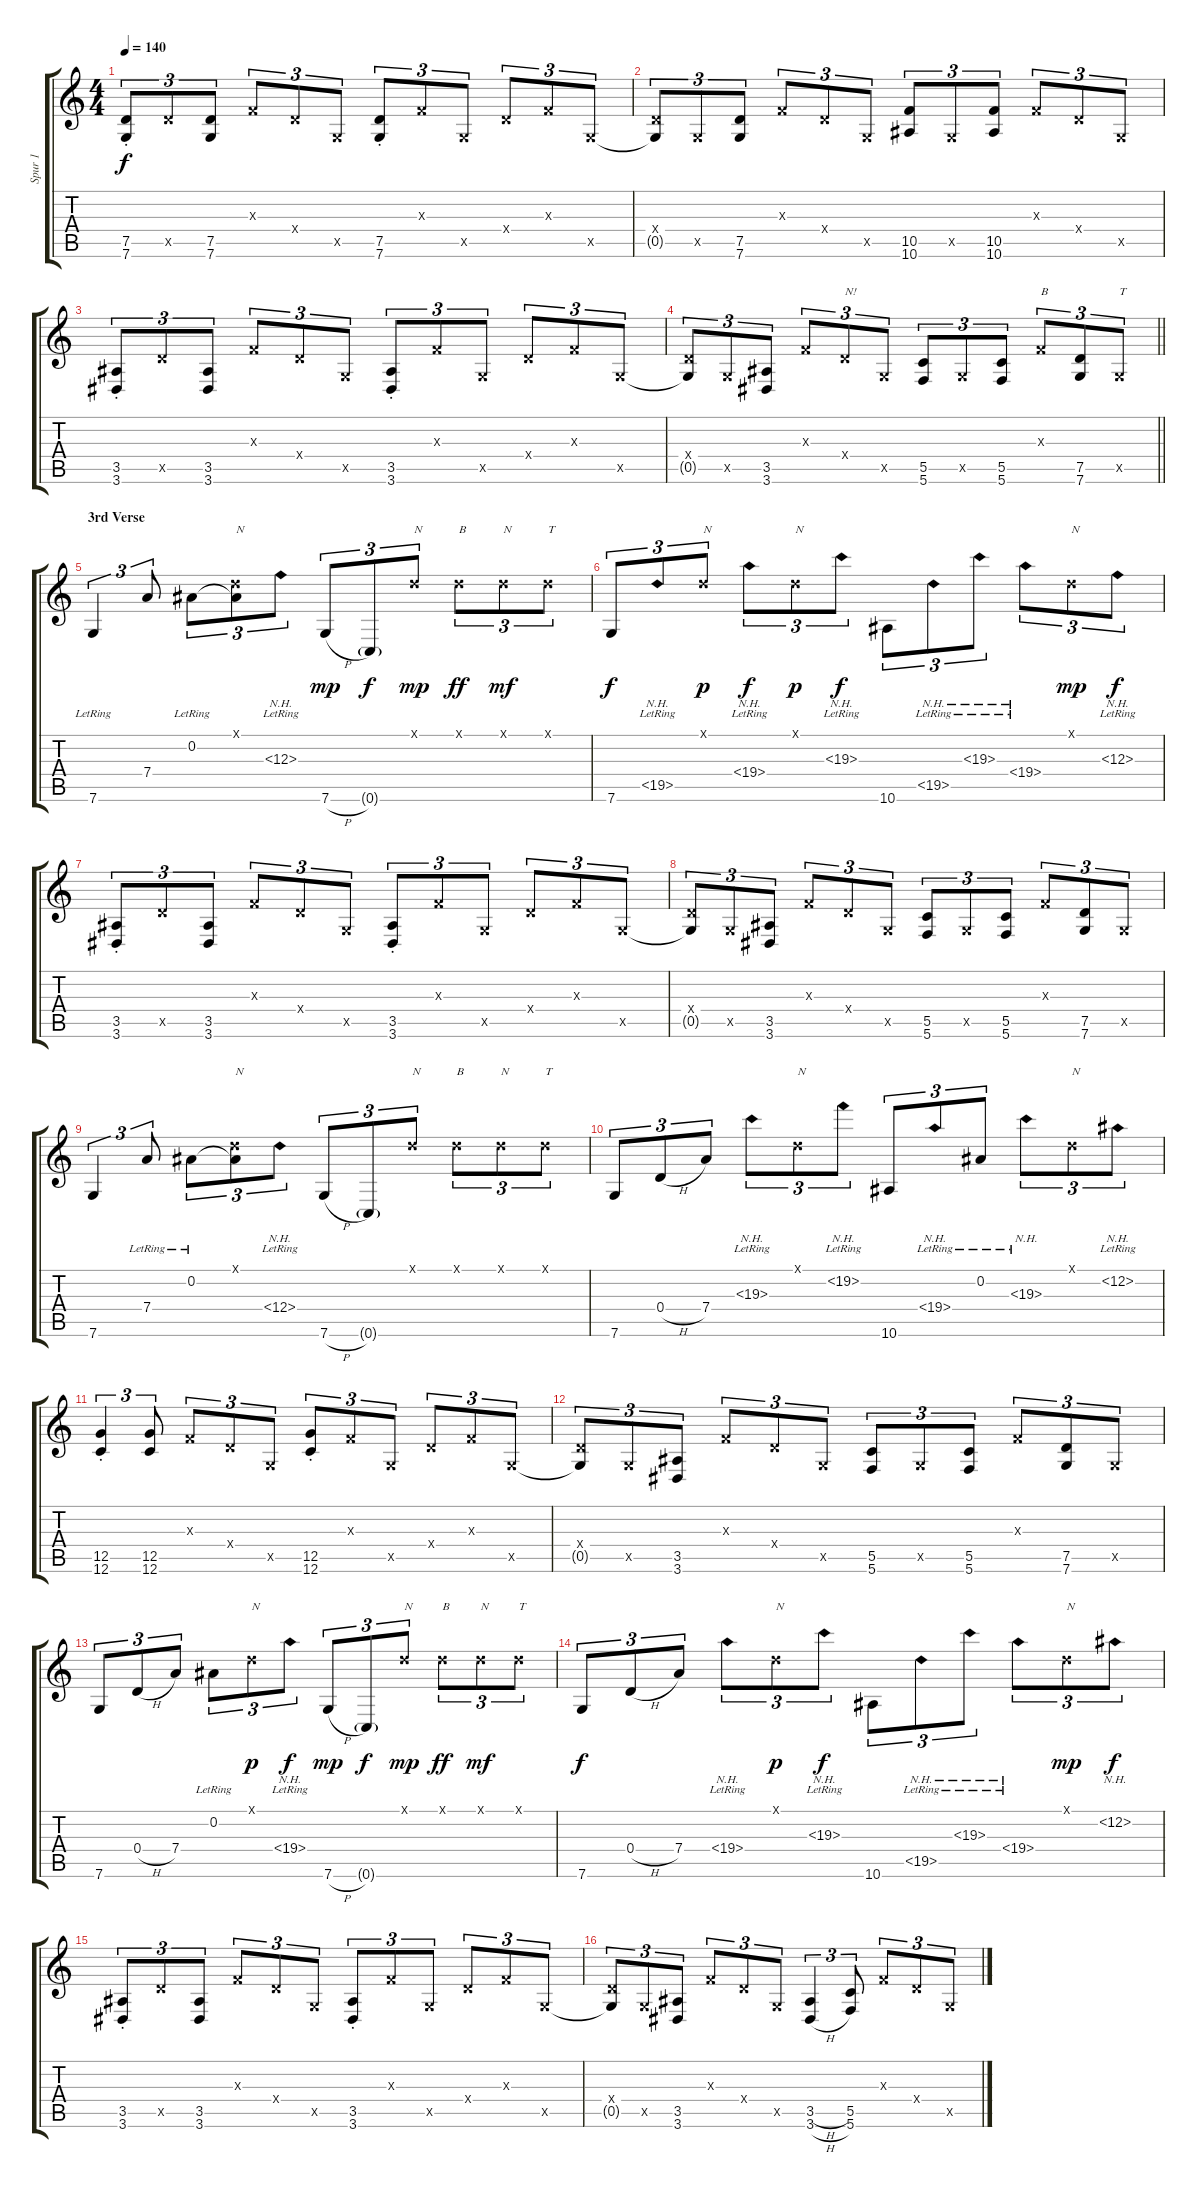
\track ("Spur 1" "Spur 1") {instrument acousticguitarsteel}
\staff {score tabs}
\tuning (D4 Bb3 F3 D3 G2 C2) {hide}
\ts (4 4)
\tempo 140
\clef g2
\ks c
(7.5{st} 7.6{st}).8{tu (3 2) dy f} 7.5{x}.8{tu (3 2)} (7.5 7.6).8{tu (3 2)} 0.3{x}.8{tu (3 2)} 0.4{x}.8{tu (3 2)} 0.5{x}.8{tu (3 2)} (7.5{st} 7.6{st}).8{tu (3 2)} 0.3{x}.8{tu (3 2)} 0.5{x}.8{tu (3 2)} 0.4{x}.8{tu (3 2)} 0.3{x}.8{tu (3 2)} 0.5{x}.8{tu (3 2)} |
(0.4{x} 0.5{t}).8{tu (3 2)} 0.5{x}.8{tu (3 2)} (7.5 7.6).8{tu (3 2)} 0.3{x}.8{tu (3 2)} 0.4{x}.8{tu (3 2)} 0.5{x}.8{tu (3 2)} (10.5 10.6).8{tu (3 2)} 0.5{x}.8{tu (3 2)} (10.5 10.6).8{tu (3 2)} 0.3{x}.8{tu (3 2)} 0.4{x}.8{tu (3 2)} 0.5{x}.8{tu (3 2)} |
(3.5{st} 3.6{st}).8{tu (3 2)} 7.5{x}.8{tu (3 2)} (3.5 3.6).8{tu (3 2)} 0.3{x}.8{tu (3 2)} 0.4{x}.8{tu (3 2)} 0.5{x}.8{tu (3 2)} (3.5{st} 3.6{st}).8{tu (3 2)} 0.3{x}.8{tu (3 2)} 0.5{x}.8{tu (3 2)} 0.4{x}.8{tu (3 2)} 0.3{x}.8{tu (3 2)} 0.5{x}.8{tu (3 2)} |
\barLineRight lightlight
(0.4{x} 0.5{t}).8{tu (3 2)} 0.5{x}.8{tu (3 2)} (3.5 3.6).8{tu (3 2)} 0.3{x}.8{tu (3 2)} 0.4{x}.8{tu (3 2) txt "N!"} 0.5{x}.8{tu (3 2)} (5.5 5.6).8{tu (3 2)} 0.5{x}.8{tu (3 2)} (5.5 5.6).8{tu (3 2)} 0.3{x}.8{tu (3 2) txt "B"} (7.5 7.6).8{tu (3 2)} 0.5{x}.8{tu (3 2) txt "T"} |
\section ("" "3rd Verse")
7.6{lr}.4{tu (3 2)} 7.4.8{tu (3 2)} 0.2{lr}.8{tu (3 2)} (0.1{x} 0.2{t}).8{tu (3 2) txt "N"} 12.3{nh lr}.8{tu (3 2)} 7.6{h}.8{tu (3 2) dy mp} 0.6{g}.8{tu (3 2) dy f} 0.1{x}.8{tu (3 2) txt "N" dy mp} 0.1{x}.8{tu (3 2) txt "B" dy ff} 0.1{x}.8{tu (3 2) txt "N" dy mf} 0.1{x}.8{tu (3 2) txt "T"} |
7.6.8{tu (3 2) dy f} 19.5{nh lr}.8{tu (3 2)} 0.1{x}.8{tu (3 2) txt "N" dy p} 19.4{nh lr}.8{tu (3 2) dy f} 0.1{x}.8{tu (3 2) txt "N" dy p} 19.3{nh lr}.8{tu (3 2) dy f} 10.6.8{tu (3 2)} 19.5{nh lr}.8{tu (3 2)} 19.3{nh lr}.8{tu (3 2)} 19.4{nh lr}.8{tu (3 2)} 0.1{x}.8{tu (3 2) txt "N" dy mp} 12.3{nh lr}.8{tu (3 2) dy f} |
(3.5{st} 3.6{st}).8{tu (3 2)} 7.5{x}.8{tu (3 2)} (3.5 3.6).8{tu (3 2)} 0.3{x}.8{tu (3 2)} 0.4{x}.8{tu (3 2)} 0.5{x}.8{tu (3 2)} (3.5{st} 3.6{st}).8{tu (3 2)} 0.3{x}.8{tu (3 2)} 0.5{x}.8{tu (3 2)} 0.4{x}.8{tu (3 2)} 0.3{x}.8{tu (3 2)} 0.5{x}.8{tu (3 2)} |
(0.4{x} 0.5{t}).8{tu (3 2)} 0.5{x}.8{tu (3 2)} (3.5 3.6).8{tu (3 2)} 0.3{x}.8{tu (3 2)} 0.4{x}.8{tu (3 2)} 0.5{x}.8{tu (3 2)} (5.5 5.6).8{tu (3 2)} 0.5{x}.8{tu (3 2)} (5.5 5.6).8{tu (3 2)} 0.3{x}.8{tu (3 2)} (7.5 7.6).8{tu (3 2)} 0.5{x}.8{tu (3 2)} |
7.6.4{tu (3 2)} 7.4{lr}.8{tu (3 2)} 0.2{lr}.8{tu (3 2)} (0.1{x} 0.2{t}).8{tu (3 2) txt "N"} 12.4{nh lr}.8{tu (3 2)} 7.6{h}.8{tu (3 2)} 0.6{g}.8{tu (3 2)} 0.1{x}.8{tu (3 2) txt "N"} 0.1{x}.8{tu (3 2) txt "B"} 0.1{x}.8{tu (3 2) txt "N"} 0.1{x}.8{tu (3 2) txt "T"} |
7.6.8{tu (3 2)} 0.4{h}.8{tu (3 2)} 7.4.8{tu (3 2)} 19.3{nh lr}.8{tu (3 2)} 0.1{x}.8{tu (3 2) txt "N"} 19.2{nh lr}.8{tu (3 2)} 10.6.8{tu (3 2)} 19.4{nh lr}.8{tu (3 2)} 0.2{lr}.8{tu (3 2)} 19.3{nh lr}.8{tu (3 2)} 0.1{x}.8{tu (3 2) txt "N"} 12.2{nh lr}.8{tu (3 2)} |
(12.5{st} 12.6{st}).4{tu (3 2)} (12.5 12.6).8{tu (3 2)} 0.3{x}.8{tu (3 2)} 0.4{x}.8{tu (3 2)} 0.5{x}.8{tu (3 2)} (12.5{st} 12.6{st}).8{tu (3 2)} 0.3{x}.8{tu (3 2)} 0.5{x}.8{tu (3 2)} 0.4{x}.8{tu (3 2)} 0.3{x}.8{tu (3 2)} 0.5{x}.8{tu (3 2)} |
(0.4{x} 0.5{t}).8{tu (3 2)} 0.5{x}.8{tu (3 2)} (3.5 3.6).8{tu (3 2)} 0.3{x}.8{tu (3 2)} 0.4{x}.8{tu (3 2)} 0.5{x}.8{tu (3 2)} (5.5 5.6).8{tu (3 2)} 0.5{x}.8{tu (3 2)} (5.5 5.6).8{tu (3 2)} 0.3{x}.8{tu (3 2)} (7.5 7.6).8{tu (3 2)} 0.5{x}.8{tu (3 2)} |
7.6.8{tu (3 2)} 0.4{h}.8{tu (3 2)} 7.4.8{tu (3 2)} 0.2{lr}.8{tu (3 2)} 0.1{x}.8{tu (3 2) txt "N" dy p} 19.4{nh lr}.8{tu (3 2) dy f} 7.6{h}.8{tu (3 2) dy mp} 0.6{g}.8{tu (3 2) dy f} 0.1{x}.8{tu (3 2) txt "N" dy mp} 0.1{x}.8{tu (3 2) txt "B" dy ff} 0.1{x}.8{tu (3 2) txt "N" dy mf} 0.1{x}.8{tu (3 2) txt "T"} |
7.6.8{tu (3 2) dy f} 0.4{h}.8{tu (3 2)} 7.4.8{tu (3 2)} 19.4{nh lr}.8{tu (3 2)} 0.1{x}.8{tu (3 2) txt "N" dy p} 19.3{nh lr}.8{tu (3 2) dy f} 10.6.8{tu (3 2)} 19.5{nh lr}.8{tu (3 2)} 19.3{nh lr}.8{tu (3 2)} 19.4{nh lr}.8{tu (3 2)} 0.1{x}.8{tu (3 2) txt "N" dy mp} 12.2{nh}.8{tu (3 2) dy f} |
(3.5{st} 3.6{st}).8{tu (3 2)} 7.5{x}.8{tu (3 2)} (3.5 3.6).8{tu (3 2)} 0.3{x}.8{tu (3 2)} 0.4{x}.8{tu (3 2)} 0.5{x}.8{tu (3 2)} (3.5{st} 3.6{st}).8{tu (3 2)} 0.3{x}.8{tu (3 2)} 0.5{x}.8{tu (3 2)} 0.4{x}.8{tu (3 2)} 0.3{x}.8{tu (3 2)} 0.5{x}.8{tu (3 2)} |
(0.4{x} 0.5{t}).8{tu (3 2)} 0.5{x}.8{tu (3 2)} (3.5 3.6).8{tu (3 2)} 0.3{x}.8{tu (3 2)} 0.4{x}.8{tu (3 2)} 0.5{x}.8{tu (3 2)} (3.5{h} 3.6{h}).4{tu (3 2)} (5.5 5.6).8{tu (3 2)} 0.3{x}.8{tu (3 2)} 0.4{x}.8{tu (3 2)} 0.5{x}.8{tu (3 2)}
